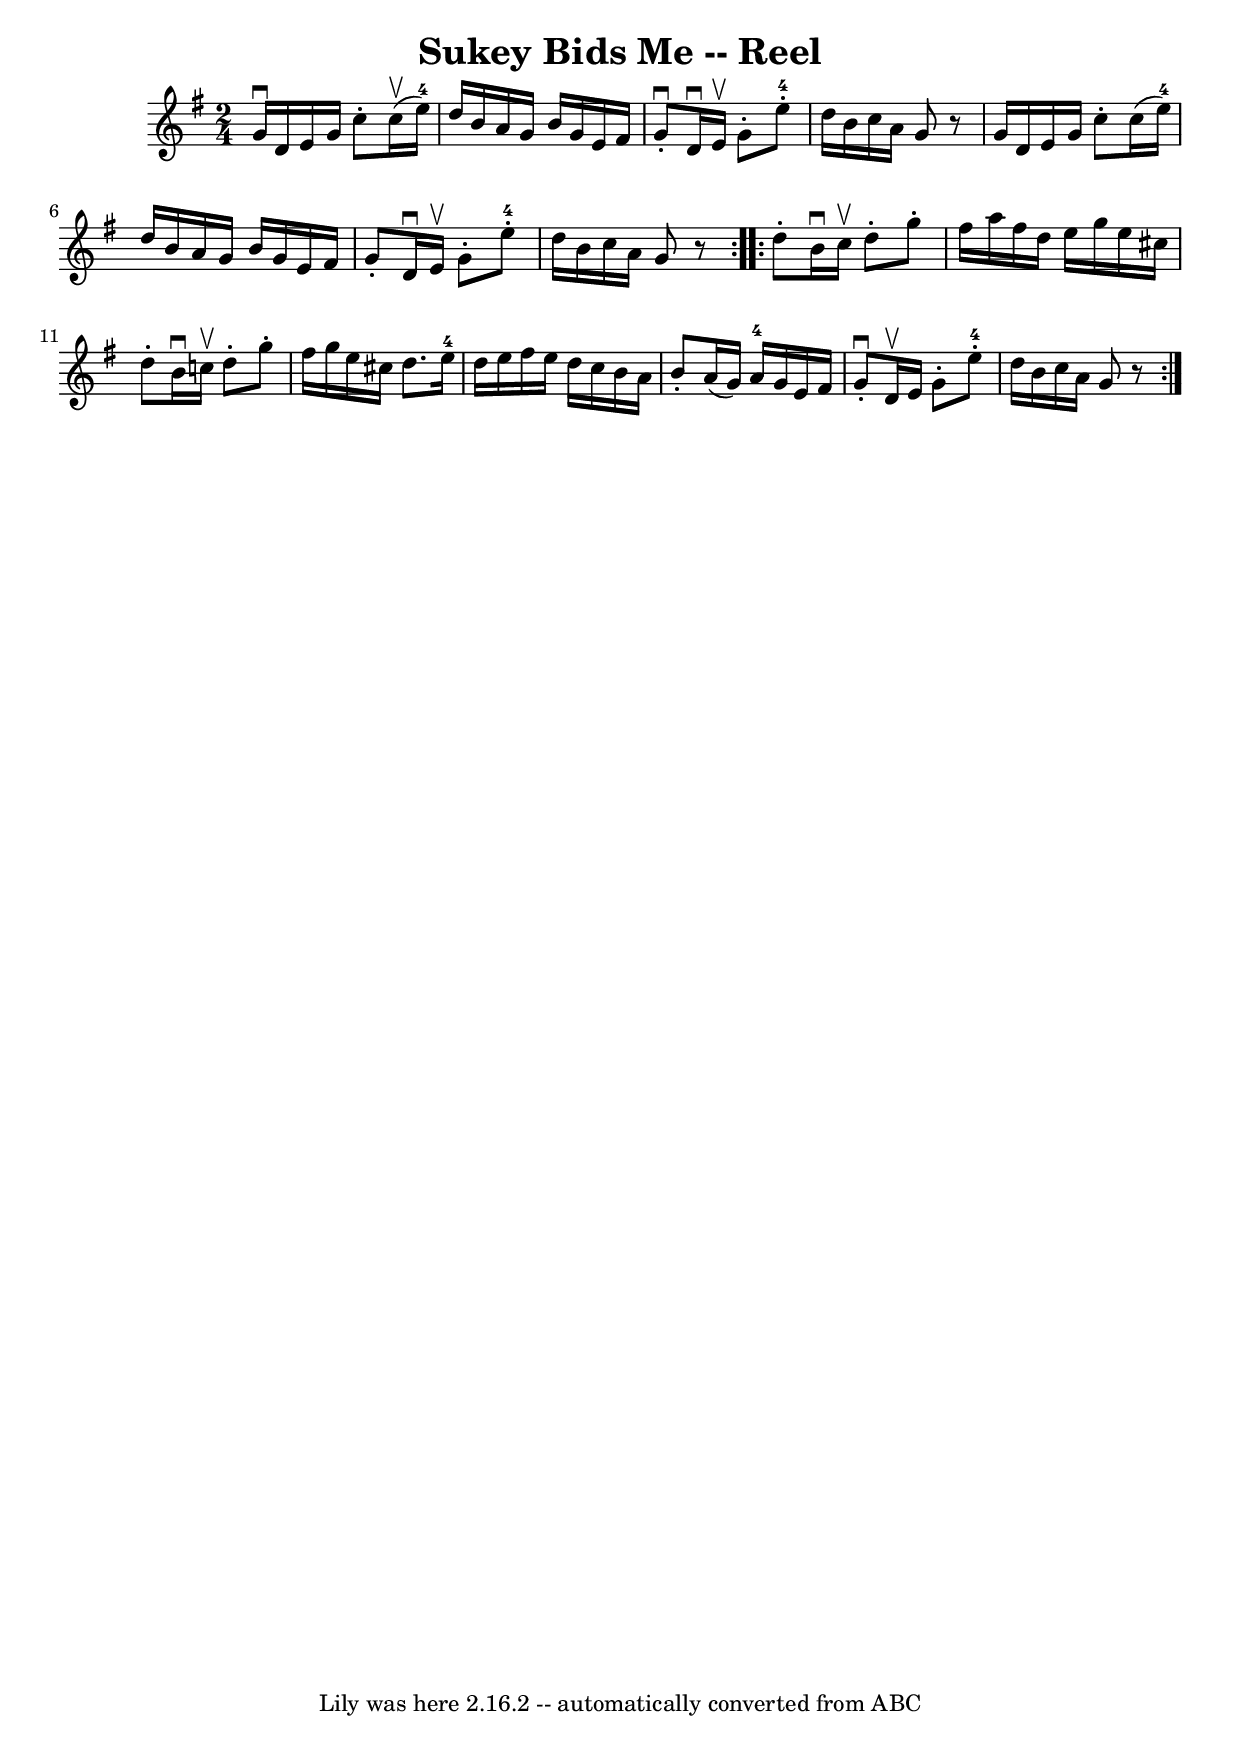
\version "2.7.40"
\include "Mammoth.ily"
\header {
	%% book = "Ryan's Mammoth Collection"
	crossRefNumber = "1"
	footnotes = "\\\\321"
	origin = "SCOTCH."
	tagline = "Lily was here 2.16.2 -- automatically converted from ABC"
	title = "Sukey Bids Me -- Reel"
}
voicedefault =  {
\set Score.defaultBarType = "empty"

\repeat volta 2 {
\time 2/4 \key g \major g'16^\downbow d'16 e'16 g'16 c''8 -.   
c''16^\upbow(e''16-4)   |
 d''16 b'16 a'16 g'16    
b'16 g'16 e'16 fis'16    |
 g'8^\downbow-. d'16^\downbow   
e'16^\upbow g'8 -. e''8-4-.   |
 d''16 b'16 c''16 a'16 
 g'8    r8   |
 g'16 d'16 e'16 g'16 c''8 -. c''16 (
e''16-4)   |
 d''16 b'16 a'16 g'16 b'16 g'16    
e'16 fis'16    |
 g'8 -. d'16^\downbow e'16^\upbow g'8 -.   
e''8-4-.   |
 d''16 b'16 c''16 a'16 g'8    r8   }     
\repeat volta 2 { d''8 -. b'16^\downbow c''16^\upbow d''8 -. g''8 
-.   |
 fis''16 a''16 fis''16 d''16 e''16 g''16 e''16 
 cis''16    |
 d''8 -. b'16^\downbow c''!16^\upbow d''8 -.   
g''8 -.   |
 fis''16 g''16 e''16 cis''16 d''8. e''16 
-4   |
 d''16 e''16 fis''16 e''16 d''16 c''16    
b'16 a'16    |
 b'8 -. a'16 (g'16) a'16-4 g'16    
e'16 fis'16    |
 g'8^\downbow-. d'16^\upbow e'16 g'8 -.   
e''8-4-.   |
 d''16 b'16 c''16 a'16 g'8    r8   }   
}

\score{
    <<

	\context Staff="default"
	{
	    \voicedefault 
	}

    >>
	\layout {
	}
	\midi {}
}
